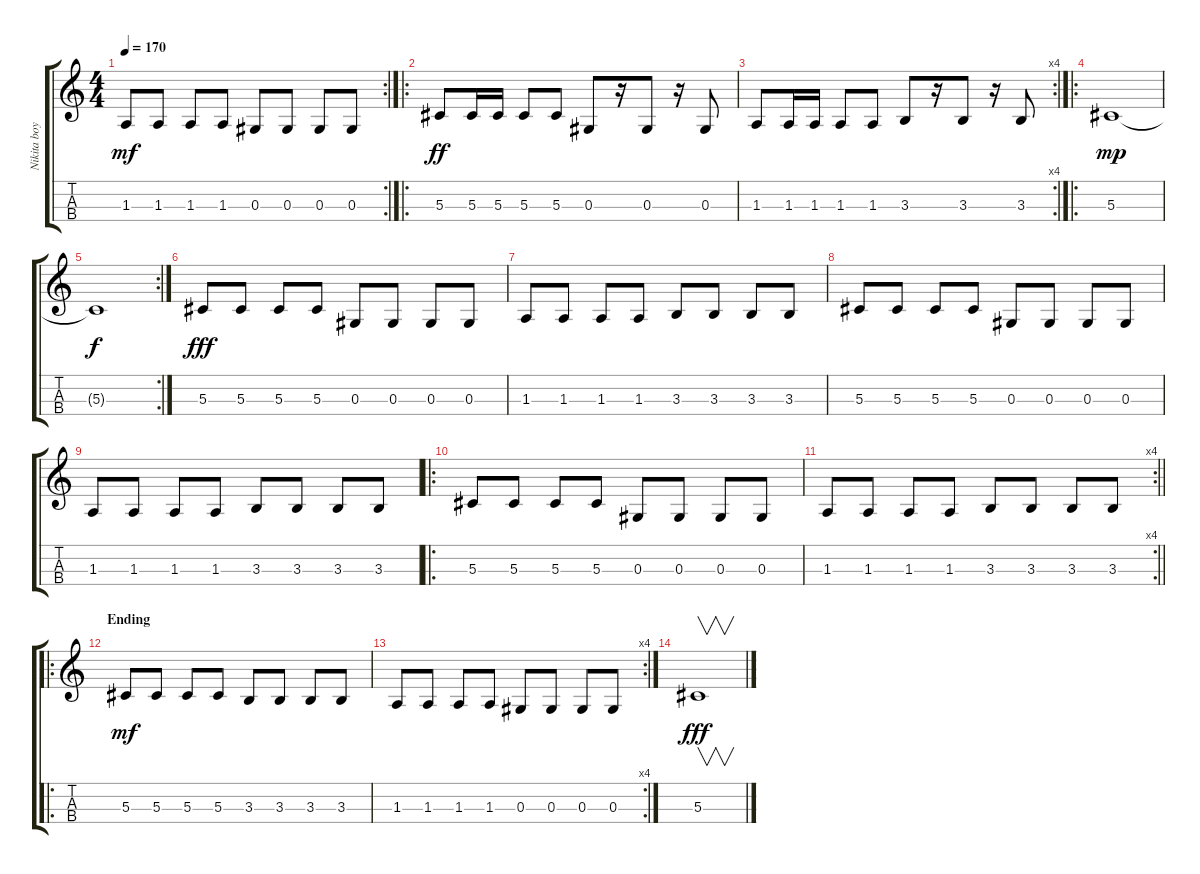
\track ("Nikita boy" "Nikita boy") {instrument electricbasspick}
\staff {score tabs}
\tuning (Gb3 Db3 Ab2 Db2) {hide}
\rc 2
\ts (4 4)
\tempo 170
\clef g2
\ks c
1.3.8{dy mf} 1.3.8 1.3.8 1.3.8 0.3.8 0.3.8 0.3.8 0.3.8 |
\ro
5.3.8{dy ff} 5.3.16 5.3.16 5.3.8 5.3.8 0.3.8 r.16 0.3.8 r.16 0.3.8 |
\rc 4
1.3.8 1.3.16 1.3.16 1.3.8 1.3.8 3.3.8 r.16 3.3.8 r.16 3.3.8 |
\ro
5.3.1{dy mp} |
\rc 2
5.3{t}.1{dy f} |
5.3.8{dy fff} 5.3.8 5.3.8 5.3.8 0.3.8 0.3.8 0.3.8 0.3.8 |
1.3.8 1.3.8 1.3.8 1.3.8 3.3.8 3.3.8 3.3.8 3.3.8 |
5.3.8 5.3.8 5.3.8 5.3.8 0.3.8 0.3.8 0.3.8 0.3.8 |
1.3.8 1.3.8 1.3.8 1.3.8 3.3.8 3.3.8 3.3.8 3.3.8 |
\ro
5.3.8 5.3.8 5.3.8 5.3.8 0.3.8 0.3.8 0.3.8 0.3.8 |
\rc 4
\barLineRight lightlight
1.3.8 1.3.8 1.3.8 1.3.8 3.3.8 3.3.8 3.3.8 3.3.8 |
\ro
\section ("" "Ending")
5.3.8{dy mf} 5.3.8 5.3.8 5.3.8 3.3.8 3.3.8 3.3.8 3.3.8 |
\rc 4
1.3.8 1.3.8 1.3.8 1.3.8 0.3.8 0.3.8 0.3.8 0.3.8 |
5.3.1{v dy fff}
